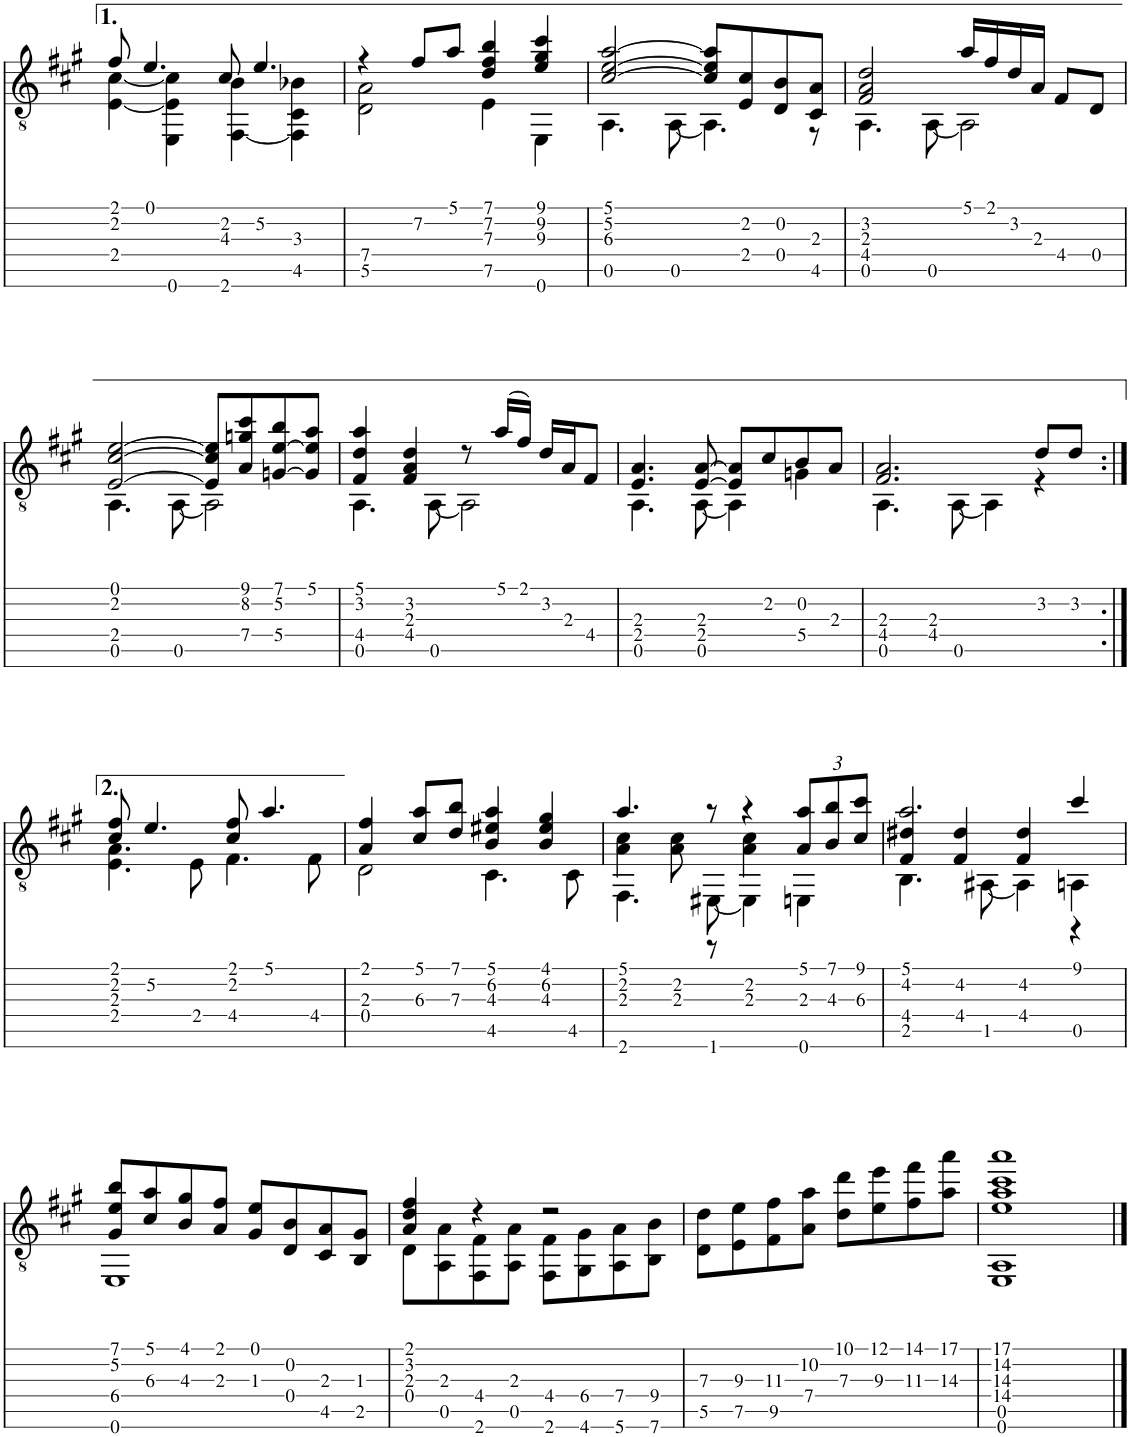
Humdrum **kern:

**kern	**kern
*part2	*part1
*staff2	*staff1
*I"Klassinen kitara [Tabulatuuri]	*I"Klassinen kitara
!!LO:PB:g=z
*	*clefGv2
*k[b-e-a-]	*k[f#c#g#]
*M4/4	*M4/4
=29	=29
*^	*^
8f#	4E 4c#	8f#/	[4E\ [4c#\
4.e	.	4.e/	.
.	4EE	.	4EE\ 4E\] 4c#\]
8c#	4FF# 4B	8c#/	[4FF#\ 4B\
4.e	.	4.e/	.
.	4C# 4B-X	.	4FF#\] 4C#\ 4B-X\
=30	=30	=30	=30
4r	2D 2A	4r	2D\ 2A\
8f#L	.	8f#/L	.
8aJ	.	8a/J	.
4d 4f# 4b	4E	4d/ 4f#/ 4b/	4E\
4e 4g# 4cc#	4EE	4e/ 4g#/ 4cc#/	4EE\
=31	=31	=31	=31
2c# 2e 2a	4.AA	[2c#/ [2e/ [2a/	4.AA\
.	8AA	.	[8AA\
8r	4.r	8c#/] 8e/] 8a/]L	4.AA\]
8E 8c#	.	8E/ 8c#/	.
8D\ 8B\L	.	8D/ 8B/	.
8C#\ 8A\J	8r	8C#/ 8A/J	8r
=32	=32	=32	=32
2F# 2A 2d	4.AA	2F#/ 2A/ 2d/	4.AA\
.	8AA	.	[8AA\
16aLL	2r	16a/LL	2AA\]
16f#J	.	16f#/	.
16dL	.	16d/	.
16AJJ	.	16A/JJ	.
8F#L	.	8F#/L	.
8DJ	.	8D/J	.
!!LO:LB:g=z	!!
=33	=33	=33	=33
2E 2c# 2e	4.AA	[2E/ [2c#/ [2e/	4.AA\
.	8AA	.	[8AA\
8r	2r	8E/] 8c#/] 8e/]L	2AA\]
8A 8gn 8cc#	.	8A/ 8gn/ 8cc#/	.
8Gn\ 8e\ 8b\L	.	[8Gn/ [8e/ 8b/	.
8aJ	.	8G/] 8e/] 8a/J	.
=34	=34	=34	=34
4F# 4d 4a	4.AA	4F#/ 4d/ 4a/	4.AA\
4F# 4A 4d	.	4F#/ 4A/ 4d/	.
.	8AA	.	[8AA\
8r	2r	8r	2AA\]
16aLL	.	(16a/LL	.
16f#JJ	.	16f#/JJ)	.
16dLL	.	16d/LL	.
16AJ	.	16A/J	.
8F#J	.	8F#/J	.
=35	=35	=35	=35
4.E 4.A	4.AA	4.E/ 4.A/	4.AA\
8E 8A	8AA	[8E/ [8A/	[8AA\
8r	4r	8E/] 8A/]L	4AA\]
8c#	.	8c#/	.
8BL	4Gn	8B/	4Gn\
8AJ	.	8A/J	.
=36	=36	=36	=36
4F# 4A	4.AA	2.F#/ 2.A/	4.AA\
4F# 4A	.	.	.
.	8AA	.	[8AA\
4r	4r	.	4AA\]
8dL	4r	8d/L	4r
8dJ	.	8d/J	.
!!LO:LB:g=z	!!
=37:|!	=37:|!	=37:|!	=37:|!
8c# 8f#	4.E 4.A	8c#/ 8f#/	4.E\ 4.A\
4.e	.	4.e/	.
.	8E	.	8E\
8c# 8f#	4.F#	8c#/ 8f#/	4.F#\
4.a	.	4.a/	.
.	8F#	.	8F#\
=38	=38	=38	=38
4A 4f#	2D	4A/ 4f#/	2D\
8c#\ 8a\L	.	8c#/ 8a/L	.
8d\ 8b\J	.	8d/ 8b/J	.
4B 4e#X 4a	4.C#	4B/ 4e#X/ 4a/	4.C#\
4B 4e# 4g#	.	4B/ 4e#/ 4g#/	.
.	8C#	.	8C#\
=39	=39	=39	=39
*	*^	*	*^
4.a	4.FF#	4A 4c#	4.a/	4.FF#\	4A\ 4c#\
.	.	8A 8c#	.	.	8A\ 8c#\
8r	8EE#X	8r	8r	[8EE#X\	8r
4r	4r	4A 4c#	4r	4EE#\]	4A\ 4c#\
*Xbrackettup	*	*	*Xbrackettup	*	*
12A\ 12a\L	4EEn	4ryy	12A/ 12a/L	4EEn\	4ryy
12B\ 12b\	.	.	12B/ 12b/	.	.
12c#\ 12cc#\J	.	.	12c#/ 12cc#/J	.	.
=40	=40	=40	=40	=40	=40
2.a	4.BB	4F# 4d#X	2.a/	4.BB\	4F#/ 4d#X/
.	.	4F# 4d#	.	.	4F#/ 4d#/
.	8AA#X	.	.	[8AA#X\	.
.	4r	4F# 4d#	.	4AA#\]	4F#/ 4d#/
4cc#	4AAn	4r	4cc#/	4AAn\	4r
*	*v	*v	*	*	*
*	*	*	*v	*v
!!LO:LB:g=z
=41	=41	=41	=41
8G#\ 8e\ 8b\L	1EE	8G#/ 8e/ 8b/L	1EE
8c#\ 8a\J	.	8c#/ 8a/	.
8B\ 8g#\L	.	8B/ 8g#/	.
8A\ 8f#\J	.	8A/ 8f#/J	.
8G#\ 8e\L	.	8G#/ 8e/L	.
8D\ 8B\J	.	8D/ 8B/	.
8C#\ 8A\L	.	8C#/ 8A/	.
8BB\ 8G#\J	.	8BB/ 8G#/J	.
=42	=42	=42	=42
4A 4d 4f#	8DL	4A/ 4d/ 4f#/	8D\L
.	8AA\ 8A\J	.	8AA\ 8A\
4r	8FF#\ 8F#\L	4r	8FF#\ 8F#\
.	8AA\ 8A\J	.	8AA\ 8A\J
2r	8FF#\ 8F#\L	2r	8FF#\ 8F#\L
.	8GG#\ 8G#\J	.	8GG#\ 8G#\
.	8AA\ 8A\L	.	8AA\ 8A\
.	8BB\ 8B\J	.	8BB\ 8B\J
*v	*v	*	*
*	*v	*v
=43	=43
8D\ 8d\L	8D\ 8d\L
8E\ 8e\J	8E\ 8e\
8F#\ 8f#\L	8F#\ 8f#\
8A\ 8a\J	8A\ 8a\J
8d\ 8dd\L	8d\ 8dd\L
8e\ 8ee\J	8e\ 8ee\
8f#\ 8ff#\L	8f#\ 8ff#\
8a\ 8aa\J	8a\ 8aa\J
=44	=44
1EE 1AA 1e 1a 1cc# 1aa	1EE 1AA 1e 1a 1cc# 1aa
==	==
*-	*-
